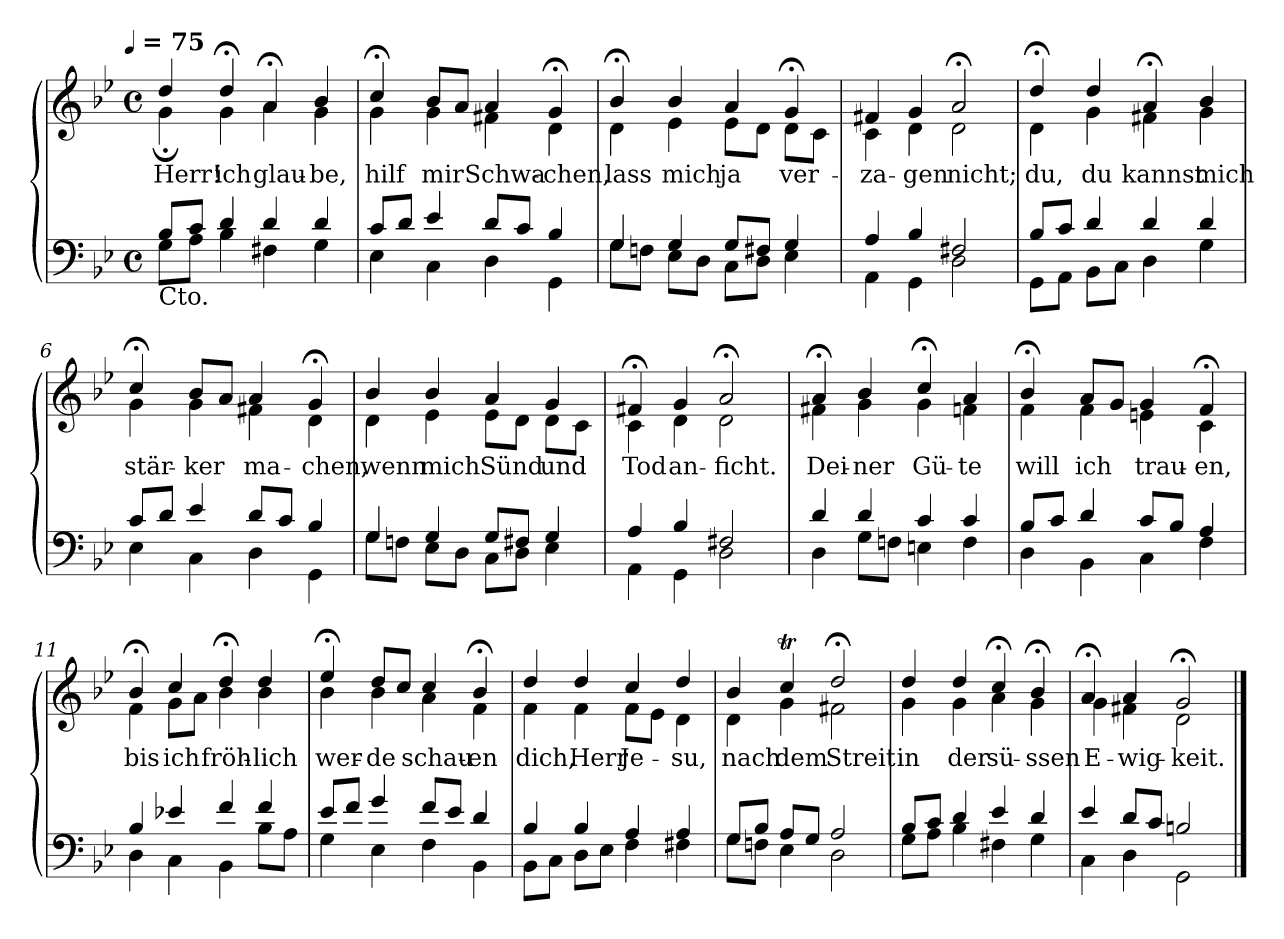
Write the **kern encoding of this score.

**kern	**kern	**text	**dynam
*part1	*part1	*part1	*part1
*staff2	*staff1	*staff1	*staff1/2
*clefF4	*clefG2	*	*
*k[b-e-]	*k[b-e-]	*	*
!!LO:TX:omd:t=[quarter] = 75
*M4/4	*M4/4	*	*
*met(c)	*met(c)	*	*
*MM75	*MM75	*	*
=1	=1	=1	=1
*^	*^	*	*
!LO:TX:b:t=Cto.	!	!	!	!	!
8B-L	8GL	4dd	4g;<	Herr!	.
8cJ	8AJ	.	.	.	.
4d	4B-	4dd;<	4g	ich	♩ = 74
4d	4F#X	4a;<	4a	glau-	.
4d	4G	4b-	4g	-be,	♩ = 70
=2	=2	=2	=2	=2	=2
8cL	4E-	4cc;<	4g	hilf	.
8dJ	.	.	.	.	.
4e-	4C	8b-L	4g	mir	♩ = 71
.	.	8aJ	.	.	.
8dL	4D	4a	4f#X	Schwa-	♩ = 67
8cJ	.	.	.	.	.
4B-	4GG	4g;<	4d	-chen,	♩ = 72
=3	=3	=3	=3	=3	=3
*	*	*MM75	*	*	*
4G	8GL	4b-;<	4d	lass	.
.	8FnJ	.	.	.	.
4G	8E-L	4b-	4e-	mich	♩ = 73
.	8DJ	.	.	.	.
8GL	8CL	4a	8e-L	ja	.
8F#XJ	8DJ	.	8dJ	.	.
4G	4E-	4g;<	8dL	ver-	♩ = 69
.	.	.	8cJ	.	.
=4	=4	=4	=4	=4	=4
*	*	*MM70	*	*	*
4A	4AA	4f#X	4c	-za-	.
4B-	4GG	4g	4d	-gen	.
2F#X	2D	2a;<	2d	nicht;	♩ = 71
!!LO:LB:g=z	!!
=5	=5	=5	=5	=5	=5
*	*	*MM73	*	*	*
8B-L	8GGL	4dd;<	4d	du,	.
8cJ	8AAJ	.	.	.	.
4d	8BB-L	4dd	4g	du	.
.	8CJ	.	.	.	.
4d	4D	4a;<	4f#X	kannst	.
4d	4G	4b-	4g	mich	♩ = 71
=6	=6	=6	=6	=6	=6
*	*	*MM73	*	*	*
8cL	4E-	4cc;<	4g	stär-	.
8dJ	.	.	.	.	.
4e-	4C	8b-L	4g	-ker	♩ = 71.6
.	.	8aJ	.	.	.
8dL	4D	4a	4f#X	ma-	♩ = 70.5
8cJ	.	.	.	.	.
4B-	4GG	4g;<	4d	-chen,	♩ = 69
=7	=7	=7	=7	=7	=7
*	*	*MM73	*	*	*
4G	8GL	4b-	4d	wenn	.
.	8FnJ	.	.	.	.
4G	8E-L	4b-	4e-	mich	♩ = 72
.	8DJ	.	.	.	.
8GL	8CL	4a	8e-L	Sünd	♩ = 70
8F#XJ	8DJ	.	8dJ	.	.
4G	4E-	4g	8dL	und	♩ = 69
.	.	.	8cJ	.	.
=8	=8	=8	=8	=8	=8
*	*	*MM71	*	*	*
4A	4AA	4f#X;<	4c	Tod	.
4B-	4GG	4g	4d	an-	♩ = 68
2F#X	2D	2a;<	2d	-ficht.	♩ = 70
!!LO:LB:g=z	!!
=9	=9	=9	=9	=9	=9
*	*	*MM72	*	*	*
4d	4D	4a;<	4f#X	Dei-	.
4d	8GL	4b-	4g	-ner	♩ = 71
.	8FnJ	.	.	.	.
4c	4En	4cc;<	4g	Gü-	♩ = 76
4c	4F	4a	4fn	-te	♩ = 70
=10	=10	=10	=10	=10	=10
*	*	*MM75	*	*	*
8B-L	4D	4b-;<	4f	will	.
8cJ	.	.	.	.	.
4d	4BB-	8aL	4f	ich	♩ = 71
.	.	8gJ	.	.	.
8cL	4C	4g	4en	trau-	♩ = 67.7
8B-J	.	.	.	.	.
4A	4F	4f;<	4c	-en,	♩ = 70
=11	=11	=11	=11	=11	=11
*	*	*MM72	*	*	*
4B-	4D	4b-;<	4f	bis	.
4e-X	4C	4cc	8gL	ich	♩ = 73
.	.	.	8aJ	.	.
4f	4BB-	4dd;<	4b-	fröh-	.
4f	8B-L	4dd	4b-	-lich	♩ = 71
.	8AJ	.	.	.	.
=12	=12	=12	=12	=12	=12
8e-L	4G	4ee-;<	4b-	wer-	.
8fJ	.	.	.	.	.
4g	4E-	8ddL	4b-	-de	♩ = 70
.	.	8ccJ	.	.	♩ = 68.9
8fL	4F	4cc	4a	schau-	♩ = 68
8e-J	.	.	.	.	.
4d	4BB-	4b-;<	4f	-en	♩ = 70.88
!!LO:LB:g=z	!!
=13	=13	=13	=13	=13	=13
*	*	*MM72	*	*	*
4B-	8BB-L	4dd	4f	dich,	.
.	8CJ	.	.	.	.
4B-	8DL	4dd	4f	Herr	♩ = 71
.	8E-J	.	.	.	.
4A	4F	4cc	8fL	Je-	.
.	.	.	8e-J	.	.
4A	4F#X	4dd	4d	-su,	♩ = 67.3
=14	=14	=14	=14	=14	=14
*	*	*MM67	*	*	*
8GL	8GL	4b-	4d	nach	.
8B-J	8FnJ	.	.	.	.
8AL	4E-	4ccT	4g	dem	♩ = 66
8GJ	.	.	.	.	.
2A	2D	2dd;<	2f#X	Streit	.
=15	=15	=15	=15	=15	=15
*	*	*MM62	*	*	*
8B-L	8GL	4dd	4g	in	.
8cJ	8AJ	.	.	.	.
4d	4B-	4dd	4g	der	♩ = 63.8
4e-	4F#X	4cc;<	4a	sü-	.
4d	4G	4b-;<	4g	-ssen	♩ = 61
=16	=16	=16	=16	=16	=16
*	*	*MM60	*	*	*
4e-	4C	4a;<	4g	E-	.
8dL	4D	4a	4f#X	-wig-	♩ = 50
8cJ	.	.	.	.	.
2Bn	2GG	2g;<	2d	-keit.	.
*v	*v	*	*	*	*
*	*v	*v	*	*
==	==	==	==
*-	*-	*-	*-
